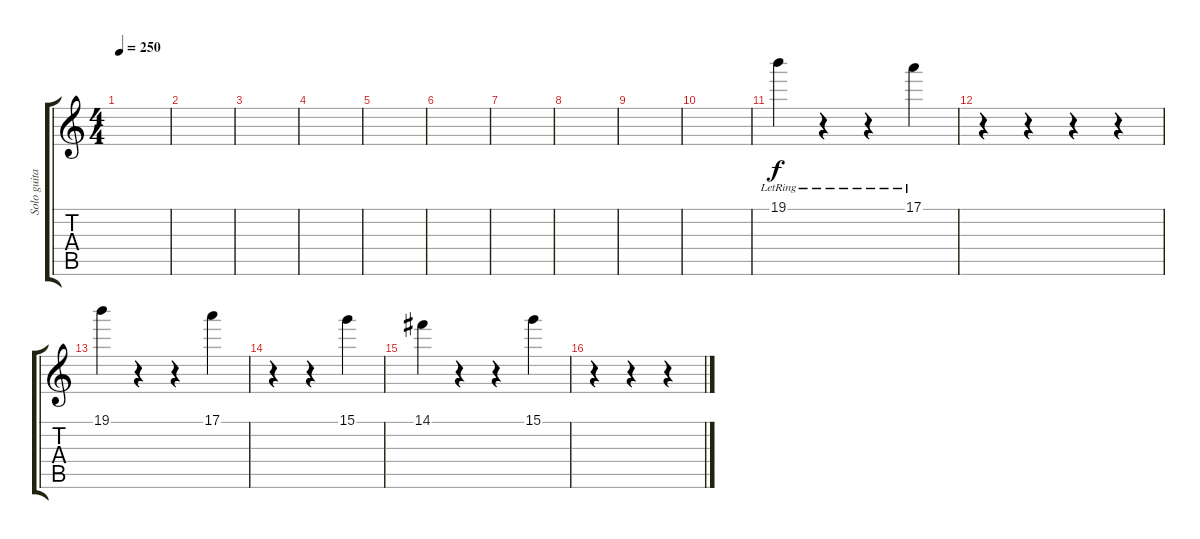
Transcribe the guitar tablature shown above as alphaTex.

\track ("Solo guitar" "Solo guita") {instrument overdrivenguitar}
\staff {score tabs}
\tuning (E4 B3 G3 D3 A2 E2) {hide}
\ts (4 4)
\tempo 250
\clef g2
\ks c
|
|
|
|
|
|
|
|
|
|
19.1{lr}.4 r.4 r.4 17.1{lr}.4 |
r.4 r.4 r.4 r.4 |
19.1.4 r.4 r.4 17.1.4 |
r.4 r.4 15.1.4 |
14.1.4 r.4 r.4 15.1.4 |
r.4 r.4 r.4
